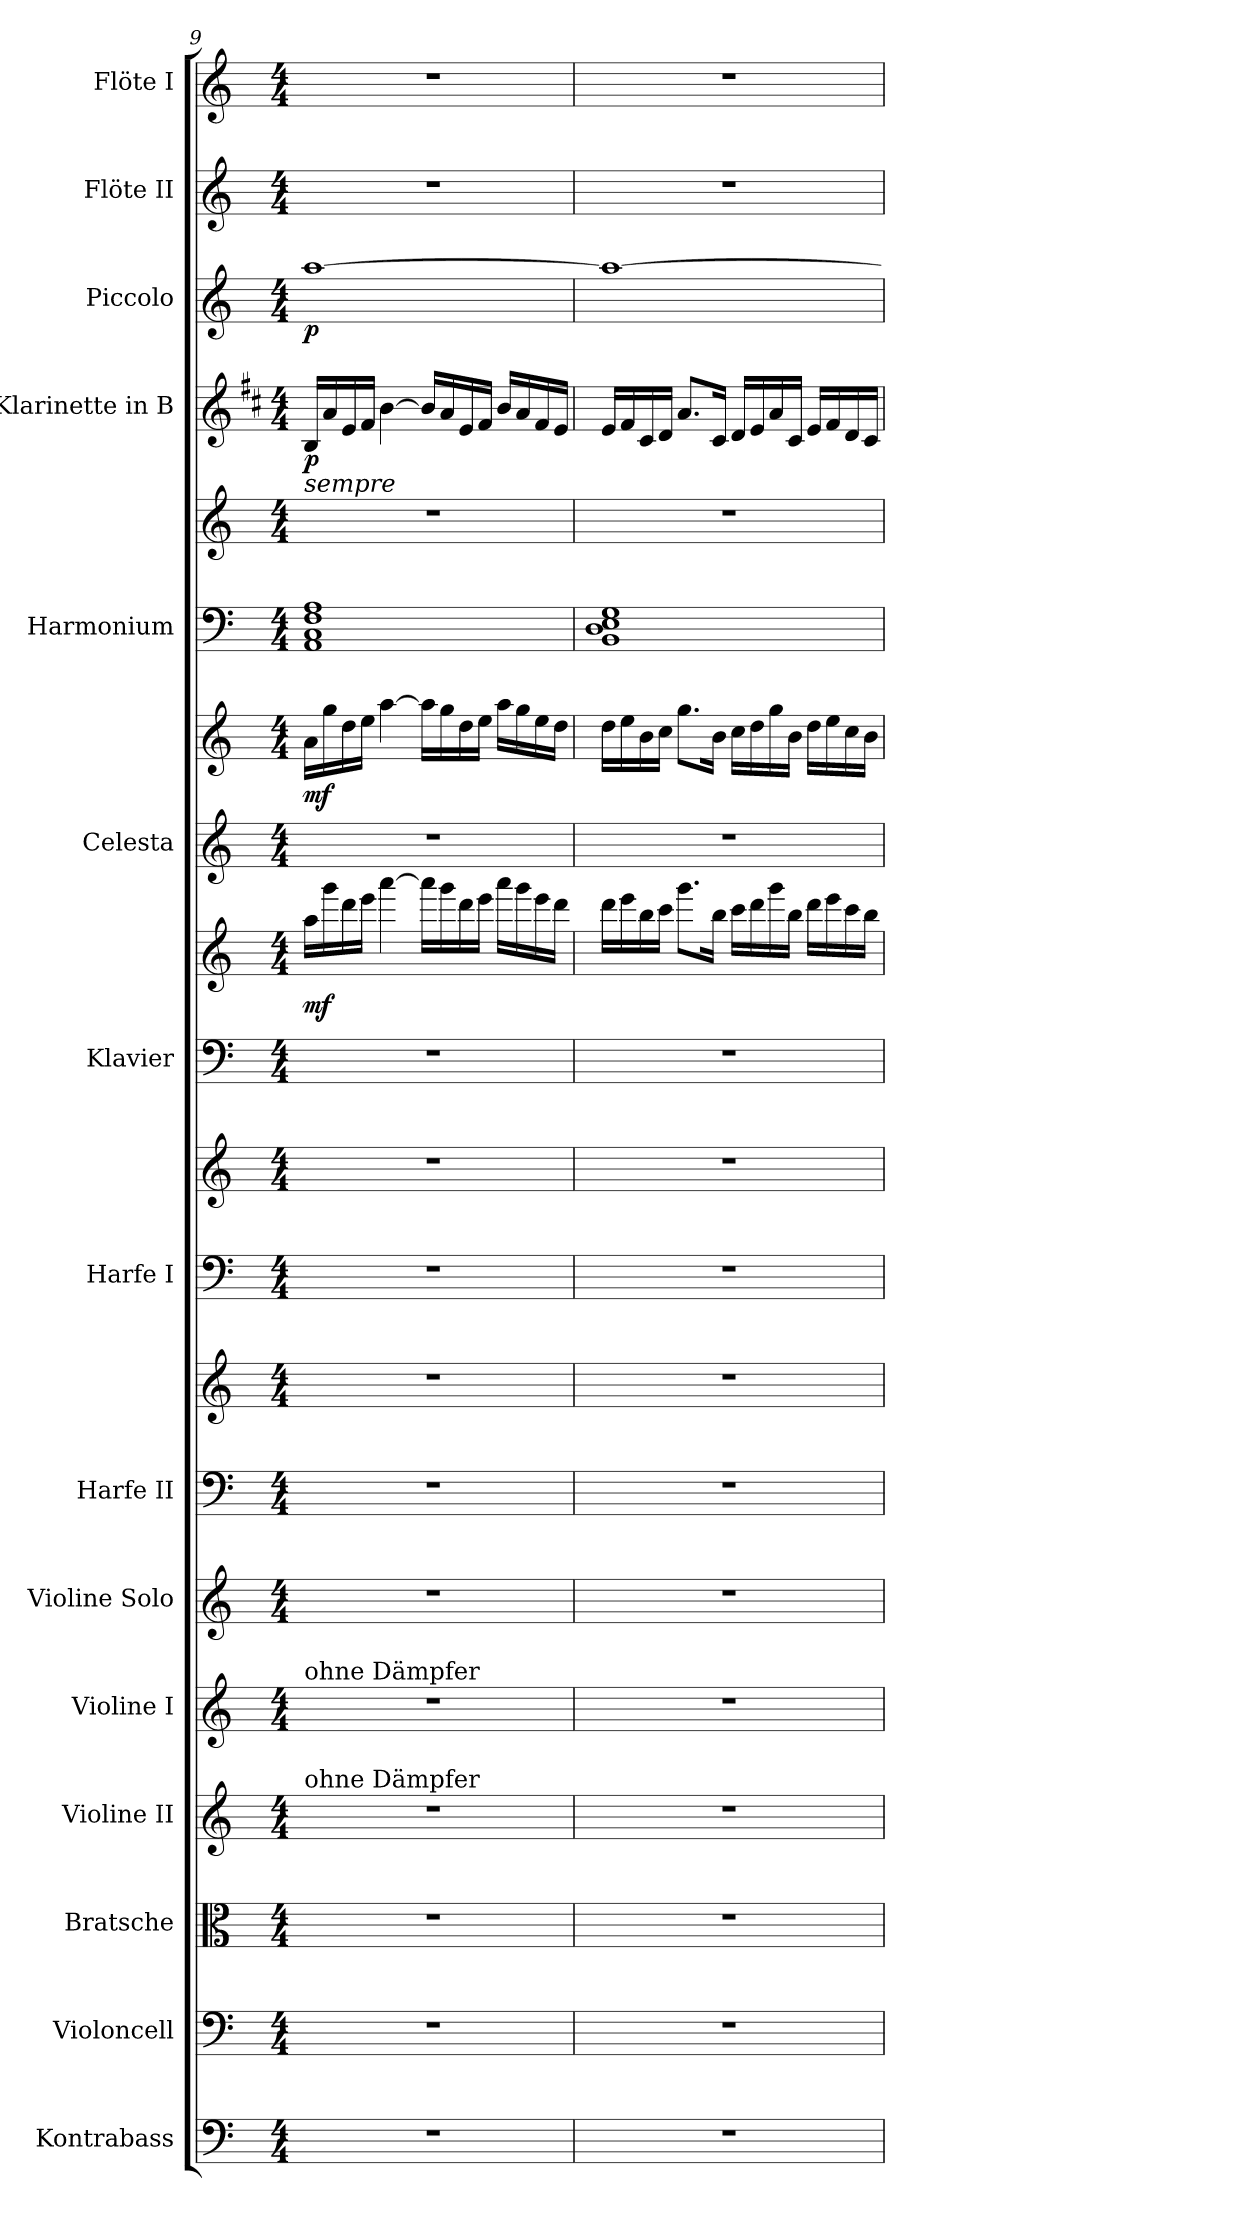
**kern	**kern	**kern	**kern	**kern	**kern	**kern	**kern	**kern	**kern	**kern	**kern	**dynam	**kern	**kern	**dynam	**kern	**kern	**kern	**dynam	**kern	**dynam	**kern	**kern
*part15	*part14	*part13	*part12	*part11	*part10	*part9	*part9	*part8	*part8	*part7	*part7	*part7	*part6	*part6	*part6	*part5	*part5	*part4	*part4	*part3	*part3	*part2	*part1
*staff20	*staff19	*staff18	*staff17	*staff16	*staff15	*staff14	*staff13	*staff12	*staff11	*staff10	*staff9	*staff9/10	*staff8	*staff7	*staff7/8	*staff6	*staff5	*staff4	*staff4	*staff3	*staff3	*staff2	*staff1
*I"Kontrabass	*I"Violoncell	*I"Bratsche	*I"Violine II	*I"Violine I	*I"Violine Solo	*I"Harfe II	*	*I"Harfe I	*	*I"Klavier	*	*	*I"Celesta	*	*	*I"Harmonium	*	*I"Klarinette in B	*	*I"Piccolo	*	*I"Flöte II	*I"Flöte I
*I'Kb.	*I'Vlc.	*I'Br.	*I'Vl. II	*I'Vl. I	*I'Vl. Solo	*I'Hfe. II	*	*I'Hfe. I	*	*I'Klav.	*	*	*I'Cel.	*	*	*I'Harm.	*	*I'Kl. in B	*	*I'Picc.	*	*I'Fl. II	*I'Fl. I
!!LO:LB:g=z
*clefF4	*clefF4	*clefC3	*clefG2	*clefG2	*clefG2	*clefF4	*clefG2	*clefF4	*clefG2	*clefF4	*clefG2	*	*clefG2	*clefG2	*	*clefF4	*clefG2	*clefG2	*	*clefG2	*	*clefG2	*clefG2
*ITrd7c12	*	*	*	*	*	*	*	*	*	*	*	*	*ITrd-7c-12	*ITrd-7c-12	*	*	*	*ITrd1c2	*	*ITrd-7c-12	*	*	*
*k[]	*k[]	*k[]	*k[]	*k[]	*k[]	*k[]	*k[]	*k[]	*k[]	*k[]	*k[]	*	*k[]	*k[]	*	*k[]	*k[]	*k[]	*	*k[]	*	*k[]	*k[]
*C:	*C:	*C:	*C:	*C:	*C:	*C:	*C:	*C:	*C:	*C:	*C:	*	*C:	*C:	*	*C:	*C:	*C:	*	*C:	*	*C:	*C:
*M4/4	*M4/4	*M4/4	*M4/4	*M4/4	*M4/4	*M4/4	*M4/4	*M4/4	*M4/4	*M4/4	*M4/4	*	*M4/4	*M4/4	*	*M4/4	*M4/4	*M4/4	*	*M4/4	*	*M4/4	*M4/4
=9	=9	=9	=9	=9	=9	=9	=9	=9	=9	=9	=9	=9	=9	=9	=9	=9	=9	=9	=9	=9	=9	=9	=9
!	!	!	!	!	!	!	!	!	!	!	!	!	!	!	!	!	!	!LO:TX:b:i:t=sempre	!	!	!	!	!
!	!	!	!	!LO:TX:a:t=ohne Dämpfer	!	!	!	!	!	!	!	!	!	!	!	!	!	!	!	!	!	!	!
!	!	!	!LO:TX:a:t=ohne Dämpfer	!	!	!	!	!	!	!	!	!	!	!	!	!	!	!	!	!	!	!	!
1r	1r	1r	1r	1r	1r	1r	1r	1r	1r	1r	16aai\LL	mf	1r	16aai\LL	mf	1AAi 1Ci 1Fi 1Ai	1r	16Ai/LL	p	[1aaai	p	1r	1r
.	.	.	.	.	.	.	.	.	.	.	16gggi\	.	.	16gggi\	.	.	.	16gi/	.	.	.	.	.
.	.	.	.	.	.	.	.	.	.	.	16dddi\	.	.	16dddi\	.	.	.	16di/	.	.	.	.	.
.	.	.	.	.	.	.	.	.	.	.	16eeei\JJ	.	.	16eeei\JJ	.	.	.	16ei/JJ	.	.	.	.	.
.	.	.	.	.	.	.	.	.	.	.	[4aaai\	.	.	[4aaai\	.	.	.	[4ai\	.	.	.	.	.
.	.	.	.	.	.	.	.	.	.	.	16aaai\LL]	.	.	16aaai\LL]	.	.	.	16ai/LL]	.	.	.	.	.
.	.	.	.	.	.	.	.	.	.	.	16gggi\	.	.	16gggi\	.	.	.	16gi/	.	.	.	.	.
.	.	.	.	.	.	.	.	.	.	.	16dddi\	.	.	16dddi\	.	.	.	16di/	.	.	.	.	.
.	.	.	.	.	.	.	.	.	.	.	16eeei\JJ	.	.	16eeei\JJ	.	.	.	16ei/JJ	.	.	.	.	.
.	.	.	.	.	.	.	.	.	.	.	16aaai\LL	.	.	16aaai\LL	.	.	.	16ai/LL	.	.	.	.	.
.	.	.	.	.	.	.	.	.	.	.	16gggi\	.	.	16gggi\	.	.	.	16gi/	.	.	.	.	.
.	.	.	.	.	.	.	.	.	.	.	16eeei\	.	.	16eeei\	.	.	.	16ei/	.	.	.	.	.
.	.	.	.	.	.	.	.	.	.	.	16dddi\JJ	.	.	16dddi\JJ	.	.	.	16di/JJ	.	.	.	.	.
=10	=10	=10	=10	=10	=10	=10	=10	=10	=10	=10	=10	=10	=10	=10	=10	=10	=10	=10	=10	=10	=10	=10	=10
1r	1r	1r	1r	1r	1r	1r	1r	1r	1r	1r	16dddi\LL	.	1r	16dddi\LL	.	1BBi 1Di 1Ei 1Gi	1r	16di/LL	.	1aaai_	.	1r	1r
.	.	.	.	.	.	.	.	.	.	.	16eeei\	.	.	16eeei\	.	.	.	16ei/	.	.	.	.	.
.	.	.	.	.	.	.	.	.	.	.	16bbi\	.	.	16bbi\	.	.	.	16Bi/	.	.	.	.	.
.	.	.	.	.	.	.	.	.	.	.	16ccci\JJ	.	.	16ccci\JJ	.	.	.	16ci/JJ	.	.	.	.	.
.	.	.	.	.	.	.	.	.	.	.	8.gggi\L	.	.	8.gggi\L	.	.	.	8.gi/L	.	.	.	.	.
.	.	.	.	.	.	.	.	.	.	.	16bbi\Jk	.	.	16bbi\Jk	.	.	.	16Bi/Jk	.	.	.	.	.
.	.	.	.	.	.	.	.	.	.	.	16ccci\LL	.	.	16ccci\LL	.	.	.	16ci/LL	.	.	.	.	.
.	.	.	.	.	.	.	.	.	.	.	16dddi\	.	.	16dddi\	.	.	.	16di/	.	.	.	.	.
.	.	.	.	.	.	.	.	.	.	.	16gggi\	.	.	16gggi\	.	.	.	16gi/	.	.	.	.	.
.	.	.	.	.	.	.	.	.	.	.	16bbi\JJ	.	.	16bbi\JJ	.	.	.	16Bi/JJ	.	.	.	.	.
.	.	.	.	.	.	.	.	.	.	.	16dddi\LL	.	.	16dddi\LL	.	.	.	16di/LL	.	.	.	.	.
.	.	.	.	.	.	.	.	.	.	.	16eeei\	.	.	16eeei\	.	.	.	16ei/	.	.	.	.	.
.	.	.	.	.	.	.	.	.	.	.	16ccci\	.	.	16ccci\	.	.	.	16ci/	.	.	.	.	.
.	.	.	.	.	.	.	.	.	.	.	16bbi\JJ	.	.	16bbi\JJ	.	.	.	16Bi/JJ	.	.	.	.	.
=	=	=	=	=	=	=	=	=	=	=	=	=	=	=	=	=	=	=	=	=	=	=	=
*-	*-	*-	*-	*-	*-	*-	*-	*-	*-	*-	*-	*-	*-	*-	*-	*-	*-	*-	*-	*-	*-	*-	*-
